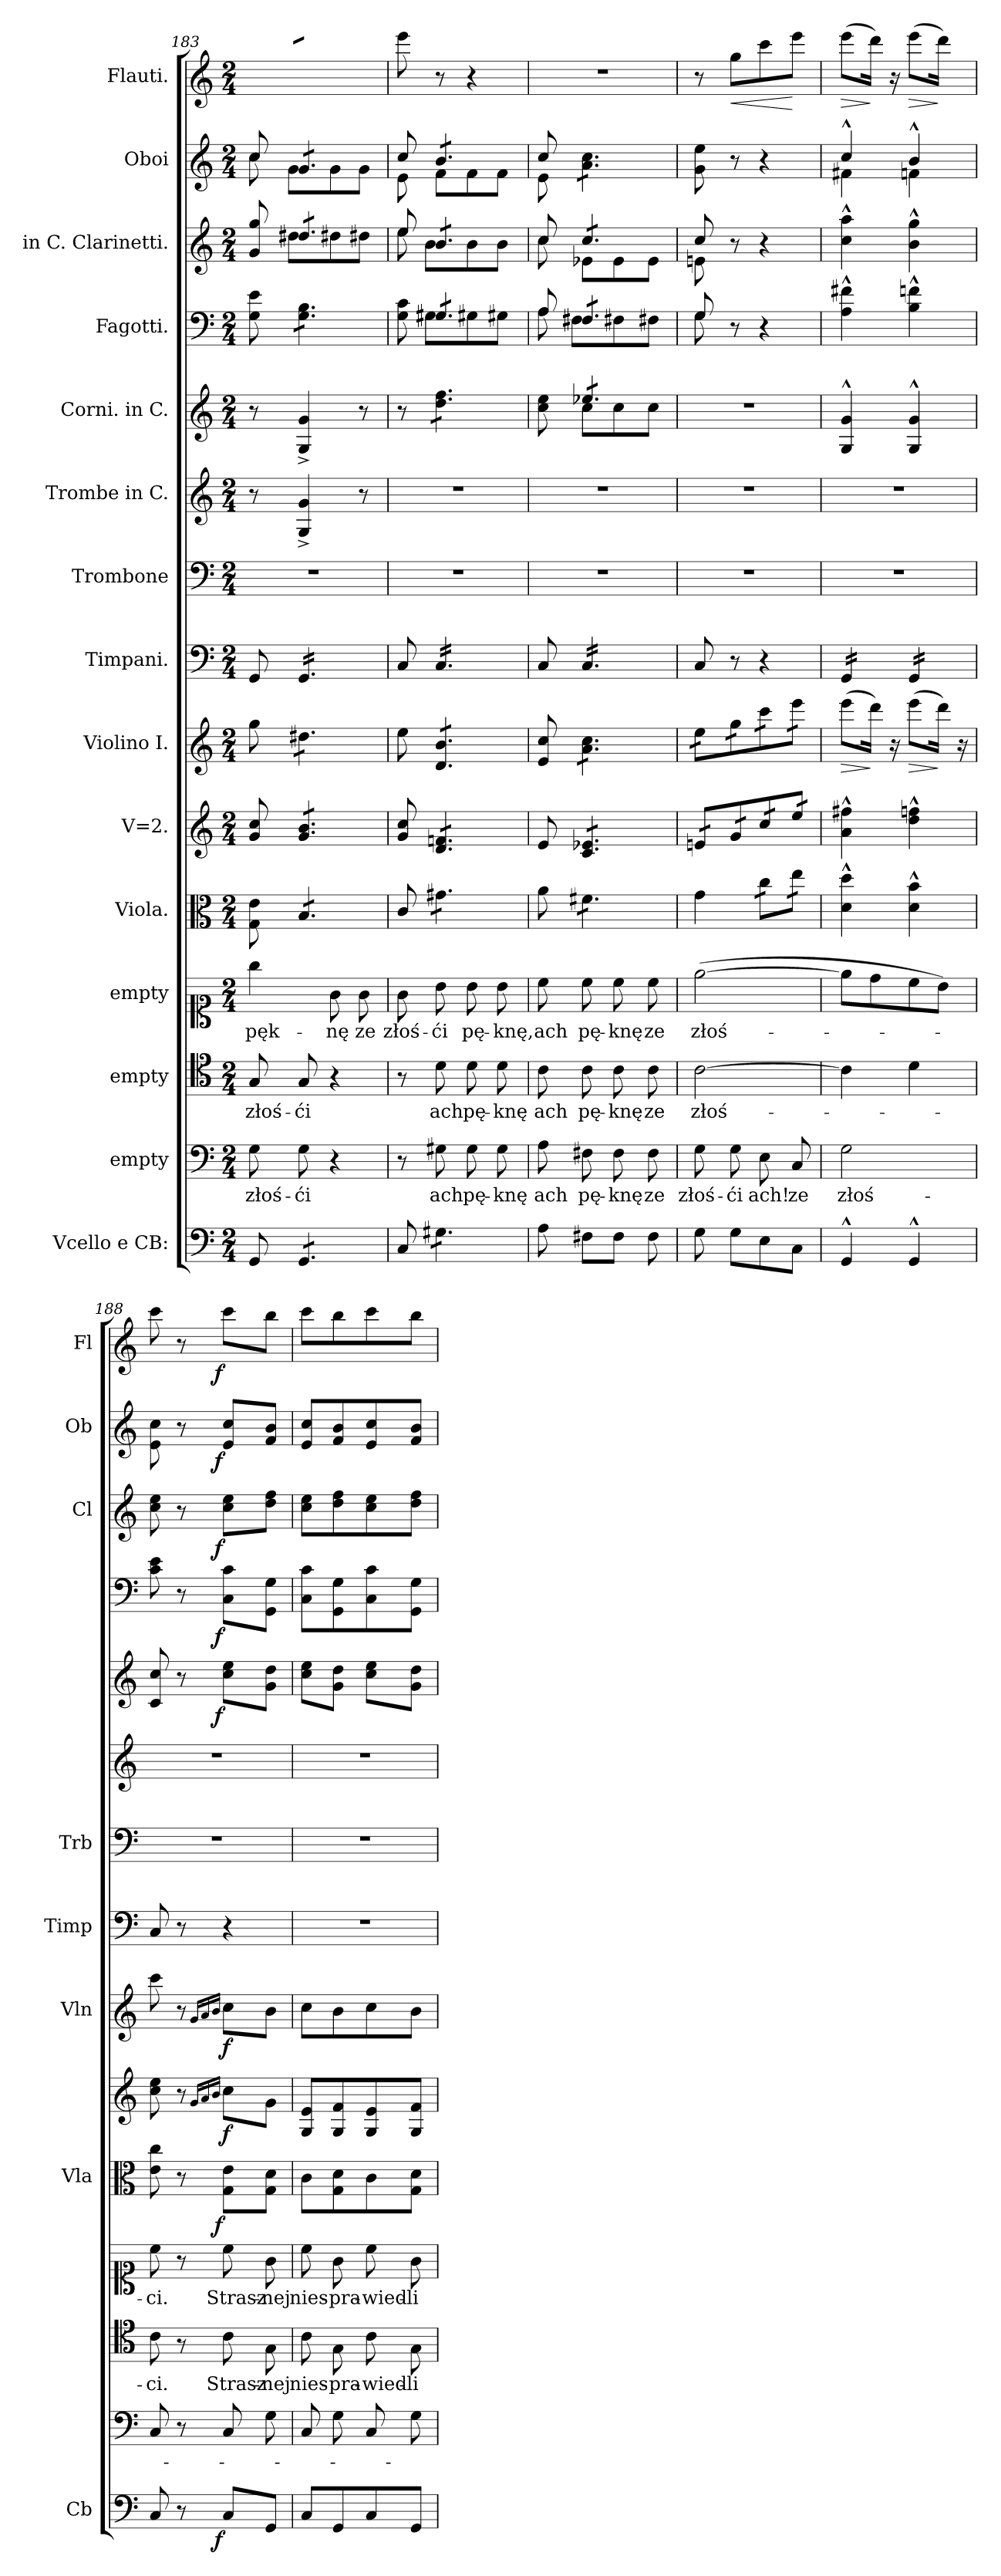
**kern	**dynam	**kern	**text	**kern	**text	**kern	**text	**kern	**dynam	**kern	**dynam	**kern	**dynam	**kern	**kern	**kern	**kern	**dynam	**kern	**dynam	**kern	**dynam	**kern	**dynam	**kern	**dynam
*part15	*part15	*part14	*part14	*part13	*part13	*part12	*part12	*part11	*part11	*part10	*part10	*part9	*part9	*part8	*part7	*part6	*part5	*part5	*part4	*part4	*part3	*part3	*part2	*part2	*part1	*part1
*staff15	*staff15	*staff14	*staff14	*staff13	*staff13	*staff12	*staff12	*staff11	*staff11	*staff10	*staff10	*staff9	*staff9	*staff8	*staff7	*staff6	*staff5	*staff5	*staff4	*staff4	*staff3	*staff3	*staff2	*staff2	*staff1	*staff1
*I"Vcello e CB:	*	*I"empty	*	*I"empty	*	*I"empty	*	*I"Viola.	*	*I"V=2.	*	*I"Violino I.	*	*I"Timpani.	*I"Trombone	*I"Trombe in C.	*I"Corni. in C.	*	*I"Fagotti.	*	*I"in C. Clarinetti.	*	*I"Oboi	*	*I"Flauti.	*
*I'Cb	*	*	*	*	*	*	*	*I'Vla	*	*	*	*I'Vln	*	*I'Timp	*I'Trb	*	*	*	*	*	*I'Cl	*	*I'Ob	*	*I'Fl	*
*clefF4	*	*clefF4	*	*clefC4	*	*clefC1	*	*clefC3	*	*clefG2	*	*clefG2	*	*clefF4	*clefF4	*clefG2	*clefG2	*	*clefF4	*	*clefG2	*	*clefG2	*	*clefG2	*
*k[]	*	*k[]	*	*k[]	*	*k[]	*	*k[]	*	*k[]	*	*k[]	*	*k[]	*k[]	*k[]	*k[]	*	*k[]	*	*k[]	*	*k[]	*	*k[]	*
*M2/4	*	*M2/4	*	*M2/4	*	*M2/4	*	*M2/4	*	*M2/4	*	*M2/4	*	*M2/4	*M2/4	*M2/4	*M2/4	*	*M2/4	*	*M2/4	*	*M2/4	*	*M2/4	*
=183	=183	=183	=183	=183	=183	=183	=183	=183	=183	=183	=183	=183	=183	=183	=183	=183	=183	=183	=183	=183	=183	=183	=183	=183	=183	=183
*	*	*	*	*	*	*	*	*	*	*	*	*	*	*	*	*	*	*	*	*	*^	*	*^	*	*^	*
8GG/	.	8G\	złoś-	8G/	złoś-	4gg\	pęk-	8G\ 8e\	.	8g/ 8cc/	.	8gg\	.	8GG/	2r	8r	8r	.	8G\ 8e\	.	8g/ 8gg/	8ryy	.	8cc/	8cc\	.	8ggyy/ 8gggyy/	8ryy	.
*tremolo	*	*	*	*	*	*	*	*	*	*	*	*	*	*	*	*	*	*	*	*	*	*	*	*	*	*	*	*	*
*	*	*	*	*	*	*	*	*tremolo	*	*	*	*	*	*	*	*	*	*	*	*	*	*	*	*	*	*	*	*	*
*	*	*	*	*	*	*	*	*	*	*tremolo	*	*	*	*	*	*	*	*	*	*	*	*	*	*	*	*	*	*	*
*	*	*	*	*	*	*	*	*	*	*	*	*tremolo	*	*	*	*	*	*	*	*	*	*	*	*	*	*	*	*	*
*	*	*	*	*	*	*	*	*	*	*	*	*	*	*tremolo	*	*	*	*	*	*	*	*	*	*	*	*	*	*	*
*	*	*	*	*	*	*	*	*	*	*	*	*	*	*	*	*	*	*	*tremolo	*	*	*	*	*	*	*	*	*	*
*	*	*	*	*	*	*	*	*	*	*	*	*	*	*	*	*	*	*	*	*	*tremolo	*	*	*	*	*	*	*	*
*	*	*	*	*	*	*	*	*	*	*	*	*	*	*	*	*	*	*	*	*	*	*	*	*tremolo	*	*	*	*	*
*	*	*	*	*	*	*	*	*	*	*	*	*	*	*	*	*	*	*	*	*	*	*	*	*	*	*	*tremolo	*	*
8GG/L	.	8G\	-ći	8G/	-ći	.	.	8B/L	.	8g/ 8b/L	.	8dd#X\L	.	16GG/LL	.	4G^/ 4g^/	4G^/ 4g^/	.	8G\ 8B\L	.	8dd#X/L	8dd#X\L	.	8g/L	8g\L	.	8ddd#X/yyL	8ddd#X\yyL	.
.	.	.	.	.	.	.	.	.	.	.	.	.	.	16GG/	.	.	.	.	.	.	.	.	.	.	.	.	.	.	.
8GG/	.	4r	.	4r	.	8g\	-nę	8B/	.	8g/ 8b/	.	8dd#X\	.	16GG/	.	.	.	.	8G\ 8B\	.	8dd#X/	8dd#X\	.	8g/	8g\	.	8ddd#X/yy	8ddd#X\yy	.
.	.	.	.	.	.	.	.	.	.	.	.	.	.	16GG/	.	.	.	.	.	.	.	.	.	.	.	.	.	.	.
8GG/J	.	.	.	.	.	8g\	ze	8B/J	.	8g/ 8b/J	.	8dd#X\J	.	16GG/	.	8r	8r	.	8G\ 8B\J	.	8dd#X/J	8dd#X\J	.	8g/J	8g\J	.	8ddd#X/yyJ	8ddd#X\yyJ	.
*	*	*	*	*	*	*	*	*	*	*	*	*	*	*	*	*	*	*	*	*	*	*	*	*	*	*	*Xtremolo	*	*
*	*	*	*	*	*	*	*	*	*	*	*	*	*	*	*	*	*	*	*	*	*	*	*	*Xtremolo	*	*	*	*	*
*	*	*	*	*	*	*	*	*	*	*	*	*	*	*	*	*	*	*	*	*	*Xtremolo	*	*	*	*	*	*	*	*
*	*	*	*	*	*	*	*	*	*	*	*	*	*	*	*	*	*	*	*Xtremolo	*	*	*	*	*	*	*	*	*	*
*	*	*	*	*	*	*	*	*	*	*	*	*Xtremolo	*	*	*	*	*	*	*	*	*	*	*	*	*	*	*	*	*
*	*	*	*	*	*	*	*	*	*	*Xtremolo	*	*	*	*	*	*	*	*	*	*	*	*	*	*	*	*	*	*	*
*	*	*	*	*	*	*	*	*Xtremolo	*	*	*	*	*	*	*	*	*	*	*	*	*	*	*	*	*	*	*	*	*
*Xtremolo	*	*	*	*	*	*	*	*	*	*	*	*	*	*	*	*	*	*	*	*	*	*	*	*	*	*	*	*	*
.	.	.	.	.	.	.	.	.	.	.	.	.	.	16GG/JJ	.	.	.	.	.	.	.	.	.	.	.	.	.	.	.
*	*	*	*	*	*	*	*	*	*	*	*	*	*	*Xtremolo	*	*	*	*	*	*	*	*	*	*	*	*	*	*	*
*	*	*	*	*	*	*	*	*	*	*	*	*	*	*	*	*	*	*	*	*	*	*	*	*	*	*	*v	*v	*
=184	=184	=184	=184	=184	=184	=184	=184	=184	=184	=184	=184	=184	=184	=184	=184	=184	=184	=184	=184	=184	=184	=184	=184	=184	=184	=184	=184	=184
*	*	*	*	*	*	*	*	*	*	*	*	*	*	*	*	*	*	*	*^	*	*	*	*	*	*	*	*	*
8C/	.	8r	.	8r	.	8g\	złoś-	8c/	.	8g/ 8cc/	.	8ee\	.	8C/	2r	2r	8r	.	8G\ 8c\	8ryy	.	8ee/	8ee\	.	8cc/	8e\	.	8eee\	.
*tremolo	*	*	*	*	*	*	*	*	*	*	*	*	*	*	*	*	*	*	*	*	*	*	*	*	*	*	*	*	*
*	*	*	*	*	*	*	*	*tremolo	*	*	*	*	*	*	*	*	*	*	*	*	*	*	*	*	*	*	*	*	*
*	*	*	*	*	*	*	*	*	*	*tremolo	*	*	*	*	*	*	*	*	*	*	*	*	*	*	*	*	*	*	*
*	*	*	*	*	*	*	*	*	*	*	*	*tremolo	*	*	*	*	*	*	*	*	*	*	*	*	*	*	*	*	*
*	*	*	*	*	*	*	*	*	*	*	*	*	*	*tremolo	*	*	*	*	*	*	*	*	*	*	*	*	*	*	*
*	*	*	*	*	*	*	*	*	*	*	*	*	*	*	*	*	*tremolo	*	*	*	*	*	*	*	*	*	*	*	*
*	*	*	*	*	*	*	*	*	*	*	*	*	*	*	*	*	*	*	*tremolo	*	*	*	*	*	*	*	*	*	*
*	*	*	*	*	*	*	*	*	*	*	*	*	*	*	*	*	*	*	*	*	*	*tremolo	*	*	*	*	*	*	*
*	*	*	*	*	*	*	*	*	*	*	*	*	*	*	*	*	*	*	*	*	*	*	*	*	*tremolo	*	*	*	*
8G#X\L	.	8G#X\	ach	8d\	ach	8b\	-ći	8g#X\L	.	8d/ 8fn/L	.	8d/ 8b/L	.	16C/LL	.	.	8dd\ 8ff\L	.	8G#X/L	8G#X\L	.	8b/L	8b\L	.	8b/L	8f\L	.	8r	.
.	.	.	.	.	.	.	.	.	.	.	.	.	.	16C/	.	.	.	.	.	.	.	.	.	.	.	.	.	.	.
8G#X\	.	8G#\	pę-	8d\	pę-	8b\	pę-	8g#X\	.	8d/ 8fn/	.	8d/ 8b/	.	16C/	.	.	8dd\ 8ff\	.	8G#X/	8G#X\	.	8b/	8b\	.	8b/	8f\	.	4r	.
.	.	.	.	.	.	.	.	.	.	.	.	.	.	16C/	.	.	.	.	.	.	.	.	.	.	.	.	.	.	.
8G#X\J	.	8G#\	-knę	8d\	-knę	8b\	-knę,	8g#X\J	.	8d/ 8fn/J	.	8d/ 8b/J	.	16C/	.	.	8dd\ 8ff\J	.	8G#X/J	8G#X\J	.	8b/J	8b\J	.	8b/J	8f\J	.	.	.
*	*	*	*	*	*	*	*	*	*	*	*	*	*	*	*	*	*	*	*	*	*	*	*	*	*Xtremolo	*	*	*	*
*	*	*	*	*	*	*	*	*	*	*	*	*	*	*	*	*	*	*	*	*	*	*Xtremolo	*	*	*	*	*	*	*
*	*	*	*	*	*	*	*	*	*	*	*	*	*	*	*	*	*	*	*Xtremolo	*	*	*	*	*	*	*	*	*	*
*	*	*	*	*	*	*	*	*	*	*	*	*	*	*	*	*	*Xtremolo	*	*	*	*	*	*	*	*	*	*	*	*
*	*	*	*	*	*	*	*	*	*	*	*	*Xtremolo	*	*	*	*	*	*	*	*	*	*	*	*	*	*	*	*	*
*	*	*	*	*	*	*	*	*	*	*Xtremolo	*	*	*	*	*	*	*	*	*	*	*	*	*	*	*	*	*	*	*
*	*	*	*	*	*	*	*	*Xtremolo	*	*	*	*	*	*	*	*	*	*	*	*	*	*	*	*	*	*	*	*	*
*Xtremolo	*	*	*	*	*	*	*	*	*	*	*	*	*	*	*	*	*	*	*	*	*	*	*	*	*	*	*	*	*
.	.	.	.	.	.	.	.	.	.	.	.	.	.	16C/JJ	.	.	.	.	.	.	.	.	.	.	.	.	.	.	.
*	*	*	*	*	*	*	*	*	*	*	*	*	*	*Xtremolo	*	*	*	*	*	*	*	*	*	*	*	*	*	*	*
=185	=185	=185	=185	=185	=185	=185	=185	=185	=185	=185	=185	=185	=185	=185	=185	=185	=185	=185	=185	=185	=185	=185	=185	=185	=185	=185	=185	=185	=185
*	*	*	*	*	*	*	*	*	*	*	*	*	*	*	*	*	*^	*	*	*	*	*	*	*	*	*	*	*	*
8A\	.	8A\	ach	8c\	ach	8cc\	ach	8a\	.	8e/	.	8e/ 8cc/	.	8C/	2r	2r	8cc\ 8ee\	8ryy	.	8A/	8A\	.	8cc/	8cc\	.	8cc/	8e\	.	2r	.
*	*	*	*	*	*	*	*	*tremolo	*	*	*	*	*	*	*	*	*	*	*	*	*	*	*	*	*	*	*	*	*	*
*	*	*	*	*	*	*	*	*	*	*tremolo	*	*	*	*	*	*	*	*	*	*	*	*	*	*	*	*	*	*	*	*
*	*	*	*	*	*	*	*	*	*	*	*	*tremolo	*	*	*	*	*	*	*	*	*	*	*	*	*	*	*	*	*	*
*	*	*	*	*	*	*	*	*	*	*	*	*	*	*tremolo	*	*	*	*	*	*	*	*	*	*	*	*	*	*	*	*
*	*	*	*	*	*	*	*	*	*	*	*	*	*	*	*	*	*tremolo	*	*	*	*	*	*	*	*	*	*	*	*	*
*	*	*	*	*	*	*	*	*	*	*	*	*	*	*	*	*	*	*	*	*tremolo	*	*	*	*	*	*	*	*	*	*
*	*	*	*	*	*	*	*	*	*	*	*	*	*	*	*	*	*	*	*	*	*	*	*tremolo	*	*	*	*	*	*	*
*	*	*	*	*	*	*	*	*	*	*	*	*	*	*	*	*	*	*	*	*	*	*	*	*	*	*tremolo	*	*	*	*
8F#X\L	.	8F#X\	pę-	8c\	pę-	8cc\	pę-	8f#X\L	.	8c/ 8e-X/L	.	8a\ 8cc\L	.	16C/LL	.	.	8ee-X/L	8cc\L	.	8F#X/L	8F#X\L	.	8cc/L	8e-X\L	.	8a\ 8cc\L	4.ryy	.	.	.
.	.	.	.	.	.	.	.	.	.	.	.	.	.	16C/	.	.	.	.	.	.	.	.	.	.	.	.	.	.	.	.
8F#\J	.	8F#\	-knę	8c\	-knę	8cc\	-knę	8f#X\	.	8c/ 8e-X/	.	8a\ 8cc\	.	16C/	.	.	8ee-X/	8cc\	.	8F#X/	8F#X\	.	8cc/	8e-\	.	8a\ 8cc\	.	.	.	.
.	.	.	.	.	.	.	.	.	.	.	.	.	.	16C/	.	.	.	.	.	.	.	.	.	.	.	.	.	.	.	.
8F#\	.	8F#\	ze	8c\	ze	8cc\	ze	8f#X\J	.	8c/ 8e-X/J	.	8a\ 8cc\J	.	16C/	.	.	8ee-X/J	8cc\J	.	8F#X/J	8F#X\J	.	8cc/J	8e-\J	.	8a\ 8cc\J	.	.	.	.
*	*	*	*	*	*	*	*	*	*	*	*	*	*	*	*	*	*	*	*	*	*	*	*	*	*	*Xtremolo	*	*	*	*
*	*	*	*	*	*	*	*	*	*	*	*	*	*	*	*	*	*	*	*	*	*	*	*Xtremolo	*	*	*	*	*	*	*
*	*	*	*	*	*	*	*	*	*	*	*	*	*	*	*	*	*	*	*	*Xtremolo	*	*	*	*	*	*	*	*	*	*
*	*	*	*	*	*	*	*	*	*	*	*	*	*	*	*	*	*Xtremolo	*	*	*	*	*	*	*	*	*	*	*	*	*
*	*	*	*	*	*	*	*	*Xtremolo	*	*	*	*	*	*	*	*	*	*	*	*	*	*	*	*	*	*	*	*	*	*
.	.	.	.	.	.	.	.	.	.	.	.	.	.	16C/JJ	.	.	.	.	.	.	.	.	.	.	.	.	.	.	.	.
*	*	*	*	*	*	*	*	*	*	*	*	*	*	*Xtremolo	*	*	*	*	*	*	*	*	*	*	*	*	*	*	*	*
*	*	*	*	*	*	*	*	*	*	*	*	*	*	*	*	*	*v	*v	*	*	*	*	*	*	*	*v	*v	*	*	*
=186	=186	=186	=186	=186	=186	=186	=186	=186	=186	=186	=186	=186	=186	=186	=186	=186	=186	=186	=186	=186	=186	=186	=186	=186	=186	=186	=186	=186
8G\	.	8G\	złoś-	[2c\	złoś-	([2ee\	złoś-	4g\	.	16en/LL	.	16ee\LL	.	8C/	2r	2r	2r	.	8G/	8G\	.	8cc/	8en\	.	8g\ 8ee\	.	8r	.
.	.	.	.	.	.	.	.	.	.	16en/	.	16ee\	.	.	.	.	.	.	.	.	.	.	.	.	.	.	.	.
!	!	!	!	!	!	!	!	!	!	!	!	!	!	!	!	!	!	!	!	!	!	!	!	!	!	!	!	!LO:HP:b
8G\L	.	8G\	-ći	.	.	.	.	.	.	16g/	.	16gg\	.	8r	.	.	.	.	8r	4.ryy	.	8r	4.ryy	.	8r	.	8gg\L	<
.	.	.	.	.	.	.	.	.	.	16g/	.	16gg\	.	.	.	.	.	.	.	.	.	.	.	.	.	.	.	.
*	*	*	*	*	*	*	*	*tremolo	*	*	*	*	*	*	*	*	*	*	*	*	*	*	*	*	*	*	*	*
8E\	.	8E\	ach!	.	.	.	.	16cc\LL	.	16cc/	.	16ccc\	.	4r	.	.	.	.	4r	.	.	4r	.	.	4r	.	8ccc\	.
.	.	.	.	.	.	.	.	16cc\	.	16cc/	.	16ccc\	.	.	.	.	.	.	.	.	.	.	.	.	.	.	.	.
8C\J	.	8C/	ze	.	.	.	.	16ee\	.	16ee/	.	16eee\	.	.	.	.	.	.	.	.	.	.	.	.	.	.	8eee\J	[
.	.	.	.	.	.	.	.	16ee\JJ	.	16ee/JJ	.	16eee\JJ	.	.	.	.	.	.	.	.	.	.	.	.	.	.	.	.
*	*	*	*	*	*	*	*	*	*	*	*	*Xtremolo	*	*	*	*	*	*	*	*	*	*	*	*	*	*	*	*
*	*	*	*	*	*	*	*	*	*	*Xtremolo	*	*	*	*	*	*	*	*	*	*	*	*	*	*	*	*	*	*
*	*	*	*	*	*	*	*	*Xtremolo	*	*	*	*	*	*	*	*	*	*	*	*	*	*	*	*	*	*	*	*
*	*	*	*	*	*	*	*	*	*	*	*	*	*	*	*	*	*	*	*v	*v	*	*	*	*	*	*	*	*
*	*	*	*	*	*	*	*	*	*	*	*	*	*	*	*	*	*	*	*	*	*v	*v	*	*	*	*	*
=187	=187	=187	=187	=187	=187	=187	=187	=187	=187	=187	=187	=187	=187	=187	=187	=187	=187	=187	=187	=187	=187	=187	=187	=187	=187	=187
!	!	!	!	!	!	!	!	!	!	!	!	!	!LO:HP:b	!	!	!	!	!	!	!	!	!	!	!	!	!LO:HP:b
*	*	*	*	*	*	*	*	*	*	*	*	*	*	*	*	*	*	*	*	*	*	*	*^	*	*	*
*	*	*	*	*	*	*	*	*	*	*	*	*	*	*tremolo	*	*	*	*	*	*	*	*	*	*	*	*	*
4GG^^/	.	2G\	złoś-	4c\]	.	8ee\L]	.	4d^^\ 4dd^^\	.	4a^^\ 4ff#X^^\	.	(8eee\L	>	16GG/LL	2r	2r	4G^^/ 4g^^/	.	4A^^\ 4f#X^^\	.	4cc^^\ 4aa^^\	.	4cc^^/	4f#X\	.	(8eee\L	>
.	.	.	.	.	.	.	.	.	.	.	.	.	.	16GG/	.	.	.	.	.	.	.	.	.	.	.	.	.
.	.	.	.	.	.	8dd\	.	.	.	.	.	16ddd\Jk)	]	16GG/	.	.	.	.	.	.	.	.	.	.	.	16ddd\Jk)	]
.	.	.	.	.	.	.	.	.	.	.	.	16r	.	16GG/JJ	.	.	.	.	.	.	.	.	.	.	.	16r	.
!	!	!	!	!	!	!	!	!	!	!	!	!	!LO:HP:b	!	!	!	!	!	!	!	!	!	!	!	!	!	!LO:HP:b
4GG^^/	.	.	.	4d\	.	8cc\	.	4d^^\ 4b^^\	.	4dd^^\ 4ffn^^\	.	(8eee\L	>	16GG/LL	.	.	4G^^/ 4g^^/	.	4B^^\ 4fn^^\	.	4b^^\ 4gg^^\	.	4b^^/	4fn\	.	(8eee\L	>
.	.	.	.	.	.	.	.	.	.	.	.	.	.	16GG/	.	.	.	.	.	.	.	.	.	.	.	.	.
.	.	.	.	.	.	8b\J)	.	.	.	.	.	16ddd\Jk)	]	16GG/	.	.	.	.	.	.	.	.	.	.	.	16ddd\Jk)	]
.	.	.	.	.	.	.	.	.	.	.	.	16r	.	16GG/JJ	.	.	.	.	.	.	.	.	.	.	.	16ryy	.
*	*	*	*	*	*	*	*	*	*	*	*	*	*	*Xtremolo	*	*	*	*	*	*	*	*	*	*	*	*	*
*	*	*	*	*	*	*	*	*	*	*	*	*	*	*	*	*	*	*	*	*	*	*	*v	*v	*	*	*
=188	=188	=188	=188	=188	=188	=188	=188	=188	=188	=188	=188	=188	=188	=188	=188	=188	=188	=188	=188	=188	=188	=188	=188	=188	=188	=188
!	!	!	!	!	!LO:LY:i	!	!	!	!	!	!	!	!	!	!	!	!	!	!	!	!	!	!	!	!	!
8C/	.	8C/	.	8c\	-ci.	8cc\	-ci.	8e\ 8cc\	.	8cc\ 8ee\	.	8ccc\	.	8C/	2r	2r	8c/ 8cc/	.	8c\ 8e\	.	8cc\ 8ee\	.	8e\ 8cc\	.	8ccc\	.
8r	.	8r	.	8r	.	8r	.	8r	.	8r	.	8r	.	8r	.	.	8r	.	8r	.	8r	.	8r	.	8r	.
.	.	.	.	.	.	.	.	.	.	16qqg/LL	.	16qqg/LL	.	.	.	.	.	.	.	.	.	.	.	.	.	.
.	.	.	.	.	.	.	.	.	.	16qqa/	.	16qqa/	.	.	.	.	.	.	.	.	.	.	.	.	.	.
.	.	.	.	.	.	.	.	.	.	16qqb/JJ	.	16qqb/JJ	.	.	.	.	.	.	.	.	.	.	.	.	.	.
!	!LO:DY:rj	!	!	!	!LO:LY:i	!	!	!	!LO:DY:rj	!	!	!	!	!	!	!	!	!LO:DY:rj	!	!LO:DY:rj	!	!LO:DY:rj	!	!LO:DY:rj	!	!LO:DY:rj
8C/L	f	8C/	.	8c\	Strasz-	8cc\	Strasz-	8G\ 8e\L	f	8cc\L	f	8cc\L	f	4r	.	.	8cc\ 8ee\L	f	8C\ 8c\L	f	8cc\ 8ee\L	f	8e/ 8cc/L	f	8ccc\L	f
!	!	!	!	!	!LO:LY:i	!	!	!	!	!	!	!	!	!	!	!	!	!	!	!	!	!	!	!	!	!
8GG/J	.	8G\	.	8G\	-nej	8g\	-nej	8G\ 8d\J	.	8g\J	.	8b\J	.	.	.	.	8g\ 8dd\J	.	8GG\ 8G\J	.	8dd\ 8ff\J	.	8f/ 8b/J	.	8bb\J	.
=189	=189	=189	=189	=189	=189	=189	=189	=189	=189	=189	=189	=189	=189	=189	=189	=189	=189	=189	=189	=189	=189	=189	=189	=189	=189	=189
!	!	!	!	!	!LO:LY:i	!	!	!	!	!	!	!	!	!	!	!	!	!	!	!	!	!	!	!	!	!
8C/L	.	8C/	.	8c\	nies-	8cc\	nies-	8c\L	.	8G/ 8e/L	.	8cc\L	.	2r	2r	2r	8cc\ 8ee\L	.	8C\ 8c\L	.	8cc\ 8ee\L	.	8e/ 8cc/L	.	8ccc\L	.
!	!	!	!	!	!LO:LY:i	!	!	!	!	!	!	!	!	!	!	!	!	!	!	!	!	!	!	!	!	!
8GG/	.	8G\	.	8G\	-pra-	8g\	-pra-	8G\ 8d\	.	8G/ 8f/	.	8b\	.	.	.	.	8g\ 8dd\J	.	8GG\ 8G\	.	8dd\ 8ff\	.	8f/ 8b/	.	8bb\	.
!	!	!	!	!	!LO:LY:i	!	!	!	!	!	!	!	!	!	!	!	!	!	!	!	!	!	!	!	!	!
8C/	.	8C/	.	8c\	-wied-	8cc\	-wied-	8c\	.	8G/ 8e/	.	8cc\	.	.	.	.	8cc\ 8ee\L	.	8C\ 8c\	.	8cc\ 8ee\	.	8e/ 8cc/	.	8ccc\	.
!	!	!	!	!	!LO:LY:i	!	!	!	!	!	!	!	!	!	!	!	!	!	!	!	!	!	!	!	!	!
8GG/J	.	8G\	.	8G\	-li-	8g\	-li-	8G\ 8d\J	.	8G/ 8f/J	.	8b\J	.	.	.	.	8g\ 8dd\J	.	8GG\ 8G\J	.	8dd\ 8ff\J	.	8f/ 8b/J	.	8bb\J	.
=	=	=	=	=	=	=	=	=	=	=	=	=	=	=	=	=	=	=	=	=	=	=	=	=	=	=
*-	*-	*-	*-	*-	*-	*-	*-	*-	*-	*-	*-	*-	*-	*-	*-	*-	*-	*-	*-	*-	*-	*-	*-	*-	*-	*-
